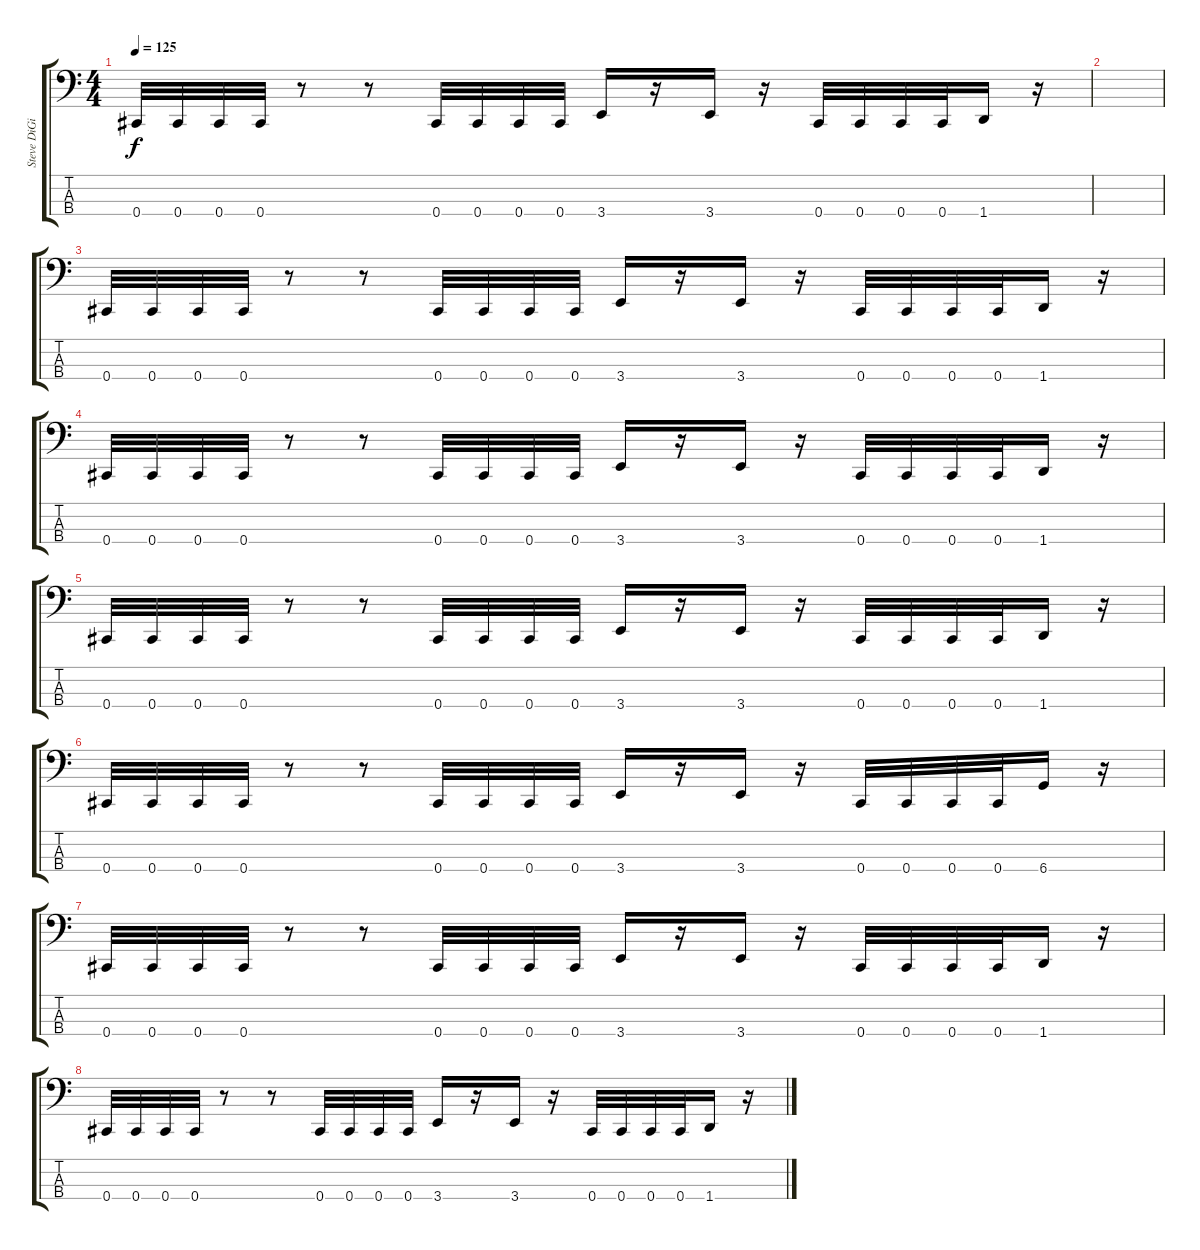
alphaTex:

\track ("Steve DiGiorgio" "Steve DiGi") {instrument fretlessbass}
\staff {score tabs}
\tuning (Gb2 Db2 Ab1 Db1) {hide}
\ts (4 4)
\tempo 125
\clef f4
\ks c
0.4.32{dy f} 0.4.32 0.4.32 0.4.32 r.8 r.8 0.4.32 0.4.32 0.4.32 0.4.32 3.4.16 r.16 3.4.16 r.16 0.4.32 0.4.32 0.4.32 0.4.32 1.4.16 r.16 |
|
0.4.32 0.4.32 0.4.32 0.4.32 r.8 r.8 0.4.32 0.4.32 0.4.32 0.4.32 3.4.16 r.16 3.4.16 r.16 0.4.32 0.4.32 0.4.32 0.4.32 1.4.16 r.16 |
0.4.32 0.4.32 0.4.32 0.4.32 r.8 r.8 0.4.32 0.4.32 0.4.32 0.4.32 3.4.16 r.16 3.4.16 r.16 0.4.32 0.4.32 0.4.32 0.4.32 1.4.16 r.16 |
0.4.32 0.4.32 0.4.32 0.4.32 r.8 r.8 0.4.32 0.4.32 0.4.32 0.4.32 3.4.16 r.16 3.4.16 r.16 0.4.32 0.4.32 0.4.32 0.4.32 1.4.16 r.16 |
0.4.32 0.4.32 0.4.32 0.4.32 r.8 r.8 0.4.32 0.4.32 0.4.32 0.4.32 3.4.16 r.16 3.4.16 r.16 0.4.32 0.4.32 0.4.32 0.4.32 6.4.16 r.16 |
0.4.32 0.4.32 0.4.32 0.4.32 r.8 r.8 0.4.32 0.4.32 0.4.32 0.4.32 3.4.16 r.16 3.4.16 r.16 0.4.32 0.4.32 0.4.32 0.4.32 1.4.16 r.16 |
0.4.32 0.4.32 0.4.32 0.4.32 r.8 r.8 0.4.32 0.4.32 0.4.32 0.4.32 3.4.16 r.16 3.4.16 r.16 0.4.32 0.4.32 0.4.32 0.4.32 1.4.16 r.16
